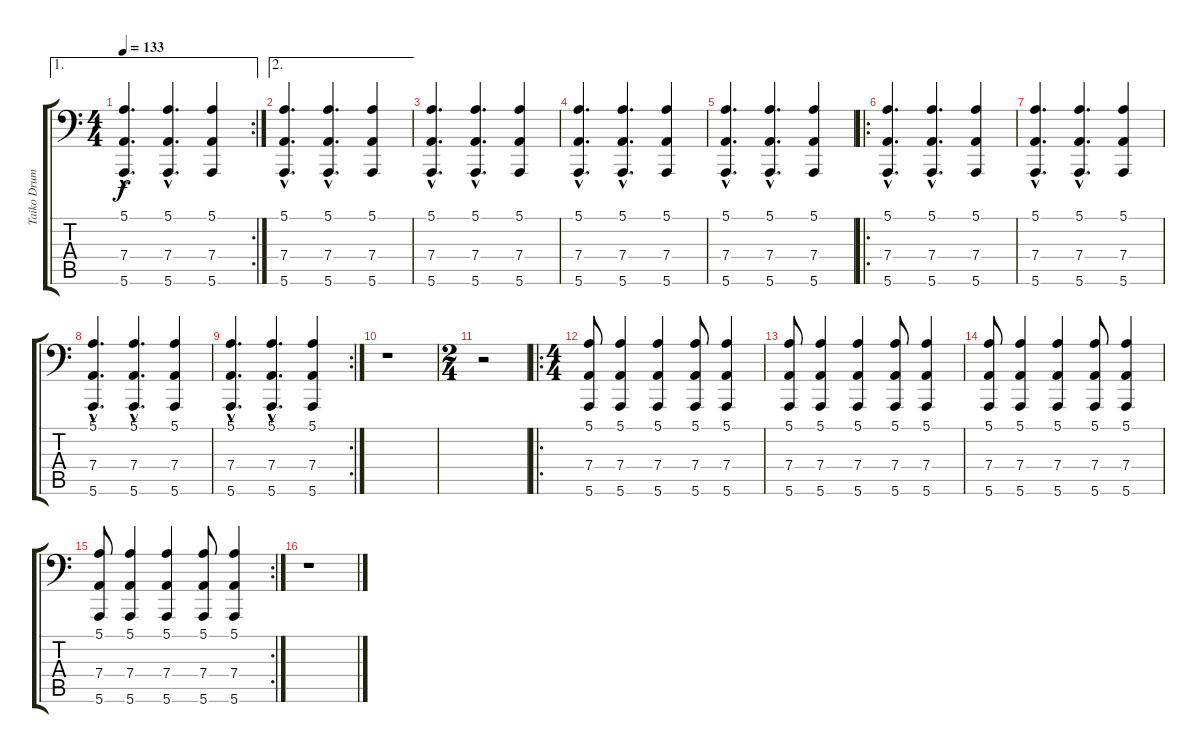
\track ("Taiko Drum" "Taiko Drum") {instrument taikodrum}
\staff {score tabs}
\tuning (E3 B2 G2 D2 A1 E1) {hide}
\ae 1
\rc 2
\ts (4 4)
\tempo 133
\clef f4
\ks c
(5.1{hac} 7.4{hac} 5.6{hac}).4{d dy f} (5.1{hac} 7.4{hac} 5.6{hac}).4{d} (5.1 7.4 5.6).4 |
\ae 2
(5.1{hac} 7.4{hac} 5.6{hac}).4{d} (5.1{hac} 7.4{hac} 5.6{hac}).4{d} (5.1 7.4 5.6).4 |
(5.1{hac} 7.4{hac} 5.6{hac}).4{d} (5.1{hac} 7.4{hac} 5.6{hac}).4{d} (5.1 7.4 5.6).4 |
(5.1{hac} 7.4{hac} 5.6{hac}).4{d} (5.1{hac} 7.4{hac} 5.6{hac}).4{d} (5.1 7.4 5.6).4 |
(5.1{hac} 7.4{hac} 5.6{hac}).4{d} (5.1{hac} 7.4{hac} 5.6{hac}).4{d} (5.1 7.4 5.6).4 |
\ro
(5.1{hac} 7.4{hac} 5.6{hac}).4{d} (5.1{hac} 7.4{hac} 5.6{hac}).4{d} (5.1 7.4 5.6).4 |
(5.1{hac} 7.4{hac} 5.6{hac}).4{d} (5.1{hac} 7.4{hac} 5.6{hac}).4{d} (5.1 7.4 5.6).4 |
(5.1{hac} 7.4{hac} 5.6{hac}).4{d} (5.1{hac} 7.4{hac} 5.6{hac}).4{d} (5.1 7.4 5.6).4 |
\rc 2
(5.1{hac} 7.4{hac} 5.6{hac}).4{d} (5.1{hac} 7.4{hac} 5.6{hac}).4{d} (5.1 7.4 5.6).4 |
r.1 |
\ts (2 4)
r.2 |
\ro
\ts (4 4)
(5.1 7.4 5.6).8 (5.1 7.4 5.6).4 (5.1 7.4 5.6).4 (5.1 7.4 5.6).8 (5.1 7.4 5.6).4 |
(5.1 7.4 5.6).8 (5.1 7.4 5.6).4 (5.1 7.4 5.6).4 (5.1 7.4 5.6).8 (5.1 7.4 5.6).4 |
(5.1 7.4 5.6).8 (5.1 7.4 5.6).4 (5.1 7.4 5.6).4 (5.1 7.4 5.6).8 (5.1 7.4 5.6).4 |
\rc 2
(5.1 7.4 5.6).8 (5.1 7.4 5.6).4 (5.1 7.4 5.6).4 (5.1 7.4 5.6).8 (5.1 7.4 5.6).4 |
r.1
